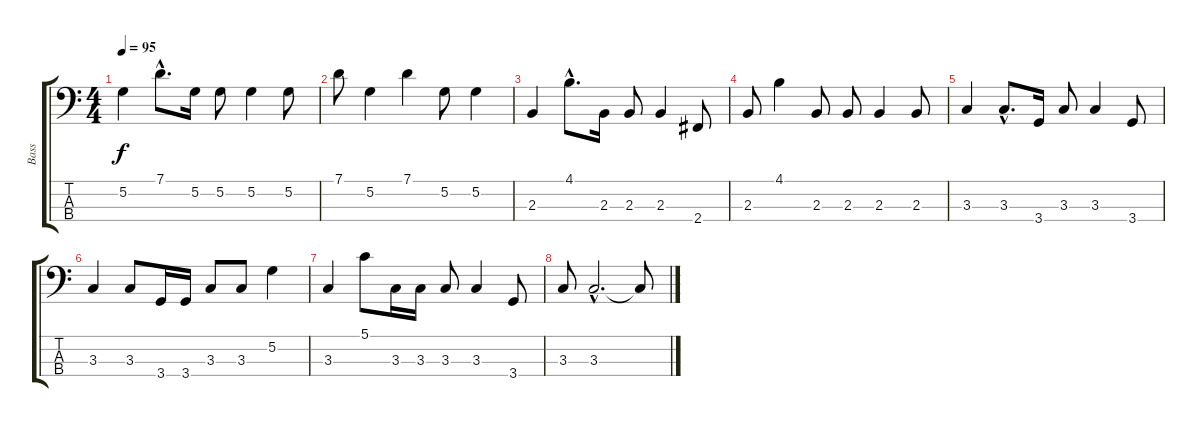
\track ("Bass" "Bass") {instrument electricbassfinger}
\staff {score tabs}
\tuning (G2 D2 A1 E1) {hide}
\ts (4 4)
\tempo 95
\clef f4
\ks c
5.2.4{dy f} 7.1{hac}.8{d} 5.2.16 5.2.8 5.2.4 5.2.8 |
7.1.8 5.2.4 7.1.4 5.2.8 5.2.4 |
2.3.4 4.1{hac}.8{d} 2.3.16 2.3.8 2.3.4 2.4.8 |
2.3.8 4.1.4 2.3.8 2.3.8 2.3.4 2.3.8 |
3.3.4 3.3{hac}.8{d} 3.4.16 3.3.8 3.3.4 3.4.8 |
3.3.4 3.3.8 3.4.16 3.4.16 3.3.8 3.3.8 5.2.4 |
3.3.4 5.1.8 3.3.16 3.3.16 3.3.8 3.3.4 3.4.8 |
3.3.8 3.3{hac}.2{d} 3.3{t}.8
